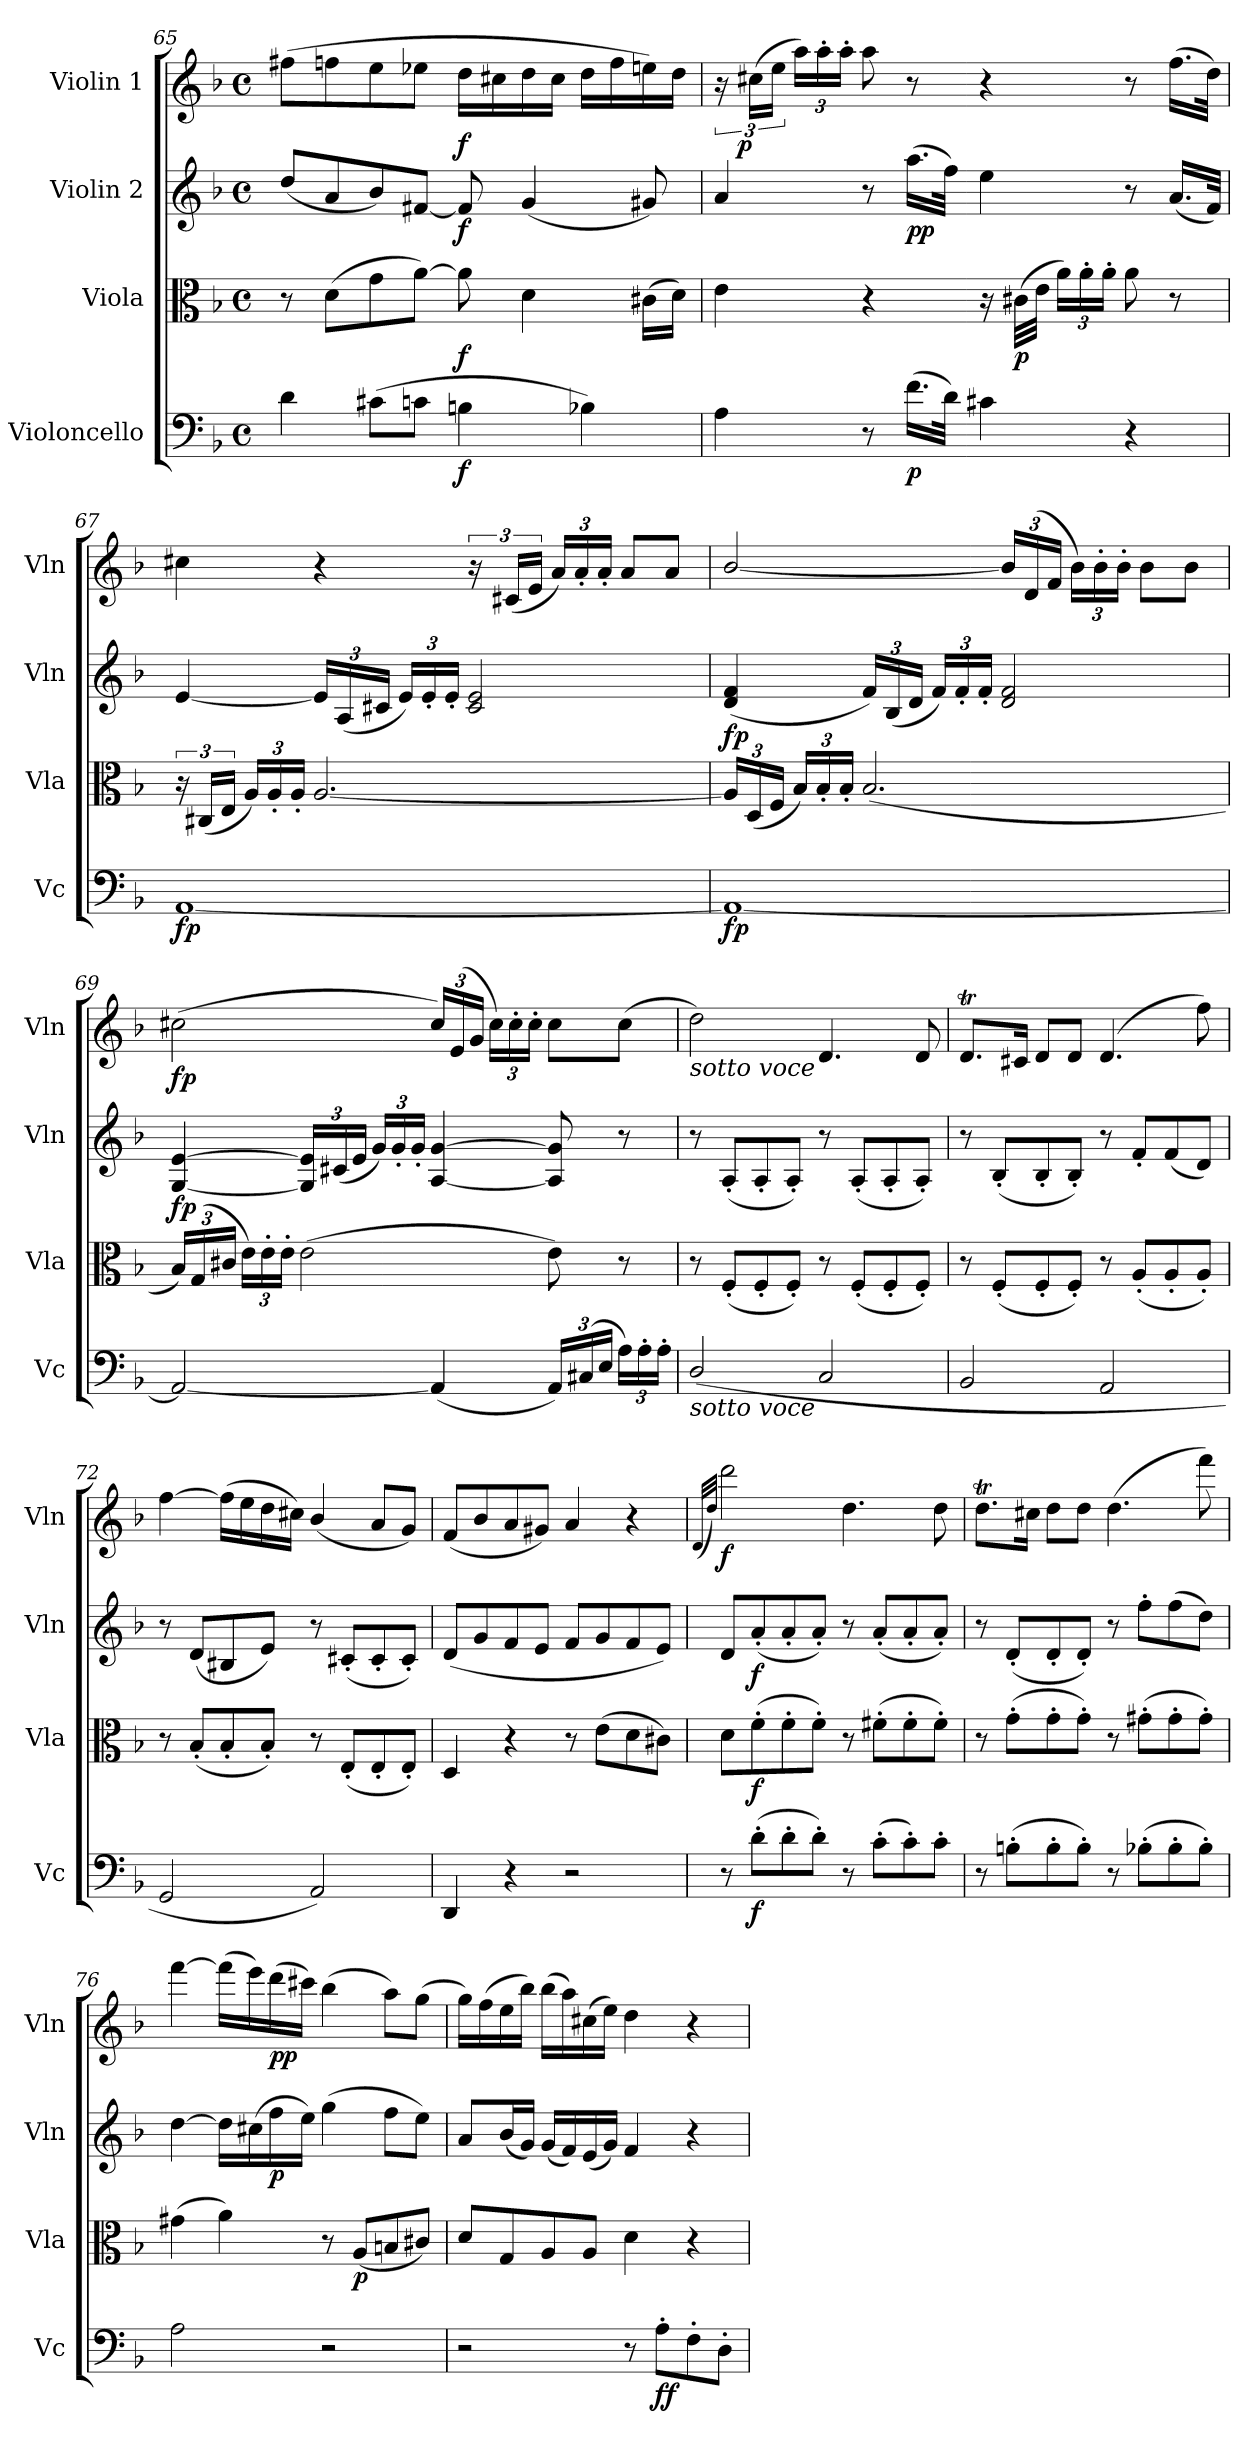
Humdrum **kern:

**kern	**dynam	**kern	**dynam	**kern	**dynam	**kern	**dynam
*part4	*part4	*part3	*part3	*part2	*part2	*part1	*part1
*staff4	*staff4	*staff3	*staff3	*staff2	*staff2	*staff1	*staff1
*I"Violoncello	*	*I"Viola	*	*I"Violin 2	*	*I"Violin 1	*
*I'Vc	*	*I'Vla	*	*I'Vln	*	*I'Vln	*
*clefF4	*	*clefC3	*	*clefG2	*	*clefG2	*
*k[b-]	*	*k[b-]	*	*k[b-]	*	*k[b-]	*
*M4/4	*	*M4/4	*	*M4/4	*	*M4/4	*
*met(c)	*	*met(c)	*	*met(c)	*	*met(c)	*
=65	=65	=65	=65	=65	=65	=65	=65
4d\	.	8r	.	(<8dd/L	.	(>8ff#X\L	.
.	.	(>8d\L	.	8a/	.	8ffn\	.
(>8c#X\L	.	8g\	.	8b-/)	.	8ee\	.
8cn\J	.	[8a\J)	.	[8f#X/J	.	8ee-X\J	.
!	!LO:DY:b	!	!LO:DY:b	!	!LO:DY:b	!	!LO:DY:b
4Bn\	f	8a\]	f	8f#/]	f	16dd\LL	f
.	.	.	.	.	.	16cc#X\	.
.	.	4d\	.	(<4g/	.	16dd\	.
.	.	.	.	.	.	16cc#\JJ	.
4B-X\)	.	.	.	.	.	16dd\LL	.
.	.	.	.	.	.	16ff\	.
.	.	(>16c#X\LL	.	8g#X/)	.	16een\)	.
.	.	16d\JJ)	.	.	.	16dd\JJ	.
=66	=66	=66	=66	=66	=66	=66	=66
4A\	.	4e\	.	4a/	.	24r	.
!	!	!	!	!	!	!	!LO:DY:b
.	.	.	.	.	.	(>24cc#X\LL	p
.	.	.	.	.	.	24ee\JJ	.
*	*	*	*	*	*	*Xbrackettup	*
.	.	.	.	.	.	24aa\LL)	.
.	.	.	.	.	.	24aa'\	.
.	.	.	.	.	.	24aa'\JJ	.
8r	.	4r	.	8r	.	8aa\	.
!	!LO:DY:b	!	!	!	!LO:DY:b	!	!
!	!	!	!	!	!LO:DY:n=1:b	!	!
(>16.f\LL	p	.	.	(>16.aa\LL	p p	8r	.
32d\JJk)	.	.	.	32ff\JJk)	.	.	.
4c#X\	.	16r	.	4ee\	.	4r	.
!	!	!	!LO:DY:b	!	!	!	!
.	.	(>32c#X\LLL	p	.	.	.	.
.	.	32e\JJJ	.	.	.	.	.
*	*	*Xbrackettup	*	*	*	*	*
.	.	24a\LL)	.	.	.	.	.
.	.	24a'\	.	.	.	.	.
.	.	24a'\JJ	.	.	.	.	.
4r	.	8a\	.	8r	.	8r	.
.	.	8r	.	(<16.a/LL	.	(>16.ff\LL	.
.	.	.	.	32f/JJk)	.	32dd\JJk)	.
=67	=67	=67	=67	=67	=67	=67	=67
*	*	*brackettup	*	*	*	*	*
!	!LO:DY:b	!	!	!	!	!	!
[1AA	fp	24r	.	[4e/	.	4cc#X\	.
.	.	(<24C#X/LL	.	.	.	.	.
.	.	24E/JJ	.	.	.	.	.
*	*	*Xbrackettup	*	*	*	*	*
.	.	24A/LL)	.	.	.	.	.
.	.	24A'/	.	.	.	.	.
.	.	24A'/JJ	.	.	.	.	.
*	*	*	*	*Xbrackettup	*	*	*
.	.	[2.A/	.	24e/LL]	.	4r	.
.	.	.	.	(<24A/	.	.	.
.	.	.	.	24c#X/JJ	.	.	.
.	.	.	.	24e/LL)	.	.	.
.	.	.	.	24e'/	.	.	.
.	.	.	.	24e'/JJ	.	.	.
*	*	*	*	*	*	*brackettup	*
.	.	.	.	2c#/ 2e/	.	24r	.
.	.	.	.	.	.	(<24c#X/LL	.
.	.	.	.	.	.	24e/JJ	.
*	*	*	*	*	*	*Xbrackettup	*
.	.	.	.	.	.	24a/LL)	.
.	.	.	.	.	.	24a'/	.
.	.	.	.	.	.	24a'/JJ	.
.	.	.	.	.	.	8a/L	.
.	.	.	.	.	.	8a/J	.
=68	=68	=68	=68	=68	=68	=68	=68
!	!LO:DY:b	!	!	!	!LO:DY:b	!	!LO:DY:b
!	!	!	!	!	!	!	!LO:DY:n=1:b
1AA_	fp	24A/LL]	.	(>4d/ 4f/	fp	[2b-/	fp fp
.	.	(<24D/	.	.	.	.	.
.	.	24F/JJ	.	.	.	.	.
.	.	24B-/LL)	.	.	.	.	.
.	.	24B-'/	.	.	.	.	.
.	.	24B-'/JJ	.	.	.	.	.
.	.	(<2.B-/	.	24f/LL)	.	.	.
.	.	.	.	(<24B-/	.	.	.
.	.	.	.	24d/JJ	.	.	.
.	.	.	.	24f/LL)	.	.	.
.	.	.	.	24f'/	.	.	.
.	.	.	.	24f'/JJ	.	.	.
.	.	.	.	2d/ 2f/	.	24b-/LL]	.
.	.	.	.	.	.	(<24d/	.
.	.	.	.	.	.	24f/JJ	.
.	.	.	.	.	.	24b-\LL)	.
.	.	.	.	.	.	24b-'\	.
.	.	.	.	.	.	24b-'\JJ	.
.	.	.	.	.	.	8b-\L	.
.	.	.	.	.	.	8b-\J	.
=69	=69	=69	=69	=69	=69	=69	=69
!	!LO:DY:b	!	!	!	!	!	!
!	!LO:DY:n=1:b	!	!	!	!LO:DY:b	!	!LO:DY:b
2AA/_	fp fp	24B-/LL)	.	[4G/ [4e/	fp	(>2cc#X\	fp
.	.	(<24G/	.	.	.	.	.
.	.	24c#X/JJ	.	.	.	.	.
.	.	24e\LL)	.	.	.	.	.
.	.	24e'\	.	.	.	.	.
.	.	24e'\JJ	.	.	.	.	.
.	.	(>2e\	.	24G/] 24e/]LL	.	.	.
.	.	.	.	(<24c#X/	.	.	.
.	.	.	.	24e/JJ	.	.	.
.	.	.	.	24g/LL)	.	.	.
.	.	.	.	24g'/	.	.	.
.	.	.	.	24g'/JJ	.	.	.
(<4AA/]	.	.	.	[4A/ [4g/	.	24cc#/LL)	.
.	.	.	.	.	.	(>24e/	.
.	.	.	.	.	.	24g/JJ	.
.	.	.	.	.	.	24cc#\LL)	.
.	.	.	.	.	.	24cc#'\	.
.	.	.	.	.	.	24cc#'\JJ	.
*Xbrackettup	*	*	*	*	*	*	*
24AA/LL)	.	8e\)	.	8A/] 8g/]	.	8cc#\L	.
(<24C#X/	.	.	.	.	.	.	.
24E/JJ	.	.	.	.	.	.	.
24A\LL)	.	8r	.	8r	.	(>8cc#\J	.
24A'\	.	.	.	.	.	.	.
24A'\JJ	.	.	.	.	.	.	.
=70	=70	=70	=70	=70	=70	=70	=70
!	!	!	!	!	!	!LO:TX:b:i:t=sotto voce	!
!LO:TX:b:i:t=sotto voce	!	!	!	!	!	!	!
(<2D/	.	8r	.	8r	.	2dd\)	.
.	.	(<8F'/L	.	(<8A'/L	.	.	.
.	.	8F'/	.	8A'/	.	.	.
.	.	8F'/J)	.	8A'/J)	.	.	.
2C/	.	8r	.	8r	.	4.d/	.
.	.	(<8F'/L	.	(<8A'/L	.	.	.
.	.	8F'/	.	8A'/	.	.	.
.	.	8F'/J)	.	8A'/J)	.	8d/	.
=71	=71	=71	=71	=71	=71	=71	=71
2BB-/	.	8r	.	8r	.	8.dT/L	.
.	.	(<8F'/L	.	(<8B-'/L	.	.	.
.	.	.	.	.	.	16c#X/Jk	.
.	.	8F'/	.	8B-'/	.	8d/L	.
.	.	8F'/J)	.	8B-'/J)	.	8d/J	.
2AA/	.	8r	.	8r	.	(>4.d/	.
.	.	(<8A'/L	.	8f'/L	.	.	.
.	.	8A'/	.	(<8f/	.	.	.
.	.	8A'/J)	.	8d/J)	.	8ff\)	.
=72	=72	=72	=72	=72	=72	=72	=72
2GG/	.	8r	.	8r	.	[4ff\	.
.	.	(<8B-'/L	.	(<8d/L	.	.	.
.	.	8B-'/	.	8B#X/	.	(>16ff\LL]	.
.	.	.	.	.	.	16ee\	.
.	.	8B-'/J)	.	8e/J)	.	16dd\	.
.	.	.	.	.	.	16cc#X\JJ)	.
2AA/)	.	8r	.	8r	.	(<4b-/	.
.	.	(<8E'/L	.	(<8c#X'/L	.	.	.
.	.	8E'/	.	8c#'/	.	8a/L	.
.	.	8E'/J)	.	8c#'/J)	.	8g/J)	.
=73	=73	=73	=73	=73	=73	=73	=73
4DD/	.	4D/	.	(<8d/L	.	(<8f/L	.
.	.	.	.	8g/	.	8b-/	.
4r	.	4r	.	8f/	.	8a/	.
.	.	.	.	8e/J	.	8g#X/J)	.
2r	.	8r	.	8f/L	.	4a/	.
.	.	(>8e\L	.	8g/	.	.	.
.	.	8d\	.	8f/	.	4r	.
.	.	8c#X\J)	.	8e/J)	.	.	.
=74	=74	=74	=74	=74	=74	=74	=74
.	.	.	.	.	.	(>32qd/LLL	.
.	.	.	.	.	.	32qdd/JJJ)	.
!	!	!	!	!	!	!	!LO:DY:b
8r	.	8d\L	.	8d/L	.	2ddd\	f
!	!LO:DY:b	!	!LO:DY:b	!	!LO:DY:b	!	!
(>8d'\L	f	(>8f'\	f	(<8a'/	f	.	.
8d'\	.	8f'\	.	8a'/	.	.	.
8d'\J)	.	8f'\J)	.	8a'/J)	.	.	.
8r	.	8r	.	8r	.	4.dd\	.
(>8c'\L	.	(>8f#X'\L	.	(<8a'/L	.	.	.
8c'\)	.	8f#'\	.	8a'/	.	.	.
8c'\J	.	8f#'\J)	.	8a'/J)	.	8dd\	.
=75	=75	=75	=75	=75	=75	=75	=75
8r	.	8r	.	8r	.	8.ddT\L	.
(>8Bn'\L	.	(>8g'\L	.	(<8d'/L	.	.	.
.	.	.	.	.	.	16cc#X\Jk	.
8B'\	.	8g'\	.	8d'/	.	8dd\L	.
8B'\J)	.	8g'\J)	.	8d'/J)	.	8dd\J	.
8r	.	8r	.	8r	.	(>4.dd\	.
(>8B-X'\L	.	(>8g#X'\L	.	8ff'\L	.	.	.
8B-'\	.	8g#'\	.	(>8ff\	.	.	.
8B-'\J)	.	8g#'\J)	.	8dd\J)	.	8fff\)	.
=76	=76	=76	=76	=76	=76	=76	=76
2A\	.	(>4g#X\	.	[4dd\	.	[4fff\	.
.	.	4a\)	.	16dd\LL]	.	(>16fff\LL]	.
.	.	.	.	(>16cc#X\	.	16eee\)	.
!	!	!	!	!	!LO:DY:b	!	!LO:DY:b
!	!	!	!	!	!	!	!LO:DY:n=1:b
.	.	.	.	16ff\	p	(>16ddd\	p p
.	.	.	.	16ee\JJ)	.	16ccc#X\JJ)	.
2r	.	8r	.	(>4gg\	.	(>4bb-\	.
!	!	!	!LO:DY:b	!	!	!	!
.	.	(<8A/L	p	.	.	.	.
.	.	8Bn/	.	8ff\L	.	8aa\L)	.
.	.	8c#X/J)	.	8ee\J)	.	(>8gg\J	.
=77	=77	=77	=77	=77	=77	=77	=77
2r	.	8d/L	.	8a/L	.	16gg\LL)	.
.	.	.	.	.	.	(>16ff\	.
.	.	8G/	.	(<16b-/L	.	16ee\	.
.	.	.	.	16g/JJ)	.	16bb-\JJ)	.
.	.	8A/	.	(<16g/LL	.	(>16bb-\LL	.
.	.	.	.	16f/)	.	16aa\)	.
.	.	8A/J	.	(<16e/	.	(>16cc#X\	.
.	.	.	.	16g/JJ)	.	16ee\JJ)	.
8r	.	4d\	.	4f/	.	4dd\	.
!	!LO:DY:b	!	!	!	!	!	!
!	!LO:DY:n=1:b	!	!	!	!	!	!
8A'\L	f f	.	.	.	.	.	.
8F'\	.	4r	.	4r	.	4r	.
8D'\J	.	.	.	.	.	.	.
=	=	=	=	=	=	=	=
*-	*-	*-	*-	*-	*-	*-	*-
